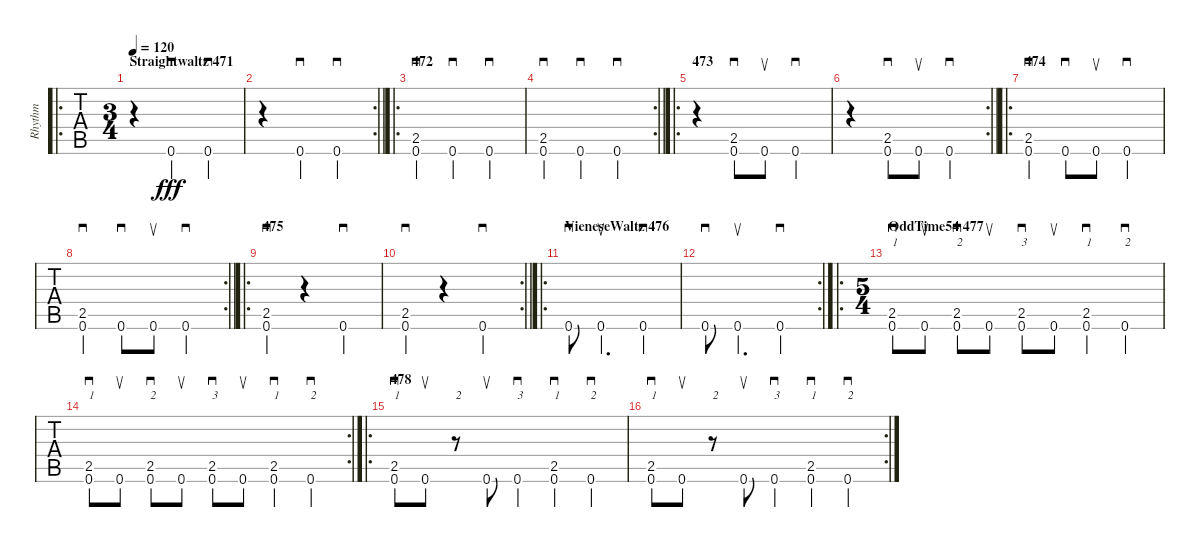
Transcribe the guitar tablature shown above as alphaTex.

\track ("Rhythm" "Rhythm") {instrument acousticguitarsteel}
\staff {tabs}
\tuning (E4 B3 G3 D3 A2 E2) {hide}
\ro
\ts (3 4)
\section ("" "Straightwaltz 471")
\tempo 120
\clef g2
\ks c
r.4{dy fff} 0.6.4{sd} 0.6.4{sd} |
\rc 2
\barLineRight lightlight
r.4 0.6.4{sd} 0.6.4{sd} |
\ro
\section ("" "472")
(2.5 0.6{ac}).4{sd} 0.6.4{sd} 0.6.4{sd} |
\rc 2
\barLineRight lightlight
(2.5 0.6{ac}).4{sd} 0.6.4{sd} 0.6.4{sd} |
\ro
\section ("" "473")
r.4 (2.5 0.6{ac}).8{sd} 0.6.8{su} 0.6.4{sd} |
\rc 2
\barLineRight lightlight
r.4 (2.5 0.6{ac}).8{sd} 0.6.8{su} 0.6.4{sd} |
\ro
\section ("" "474")
(2.5 0.6{ac}).4{sd} 0.6.8{sd} 0.6.8{su} 0.6.4{sd} |
\rc 2
\barLineRight lightlight
(2.5 0.6{ac}).4{sd} 0.6.8{sd} 0.6.8{su} 0.6.4{sd} |
\ro
\section ("" "475")
(2.5 0.6{ac}).4{sd} r.4 0.6.4{sd} |
\rc 2
\barLineRight lightlight
(2.5 0.6{ac}).4{sd} r.4 0.6.4{sd} |
\ro
\section ("" "VieneseWaltz 476")
0.6.8{sd} 0.6.4{d su} 0.6.4{sd} |
\rc 2
0.6.8{sd} 0.6.4{d su} 0.6.4{sd} |
\ro
\ts (5 4)
\section ("" "OddTime54 477")
(2.5 0.6{ac}).8{sd txt "1"} 0.6.8{su} (2.5 0.6{ac}).8{sd txt "2"} 0.6.8{su} (2.5 0.6{ac}).8{sd txt "3"} 0.6.8{su} (2.5 0.6{ac}).4{sd txt "1"} 0.6.4{sd txt "2"} |
\rc 2
(2.5 0.6{ac}).8{sd txt "1"} 0.6.8{su} (2.5 0.6{ac}).8{sd txt "2"} 0.6.8{su} (2.5 0.6{ac}).8{sd txt "3"} 0.6.8{su} (2.5 0.6{ac}).4{sd txt "1"} 0.6.4{sd txt "2"} |
\ro
\section ("" "478")
(2.5 0.6{ac}).8{sd txt "1"} 0.6.8{su} r.8{txt "2"} 0.6.8{su} 0.6.4{sd txt "3"} (2.5 0.6{ac}).4{sd txt "1"} 0.6.4{sd txt "2"} |
\rc 2
(2.5 0.6{ac}).8{sd txt "1"} 0.6.8{su} r.8{txt "2"} 0.6.8{su} 0.6.4{sd txt "3"} (2.5 0.6{ac}).4{sd txt "1"} 0.6.4{sd txt "2"}
